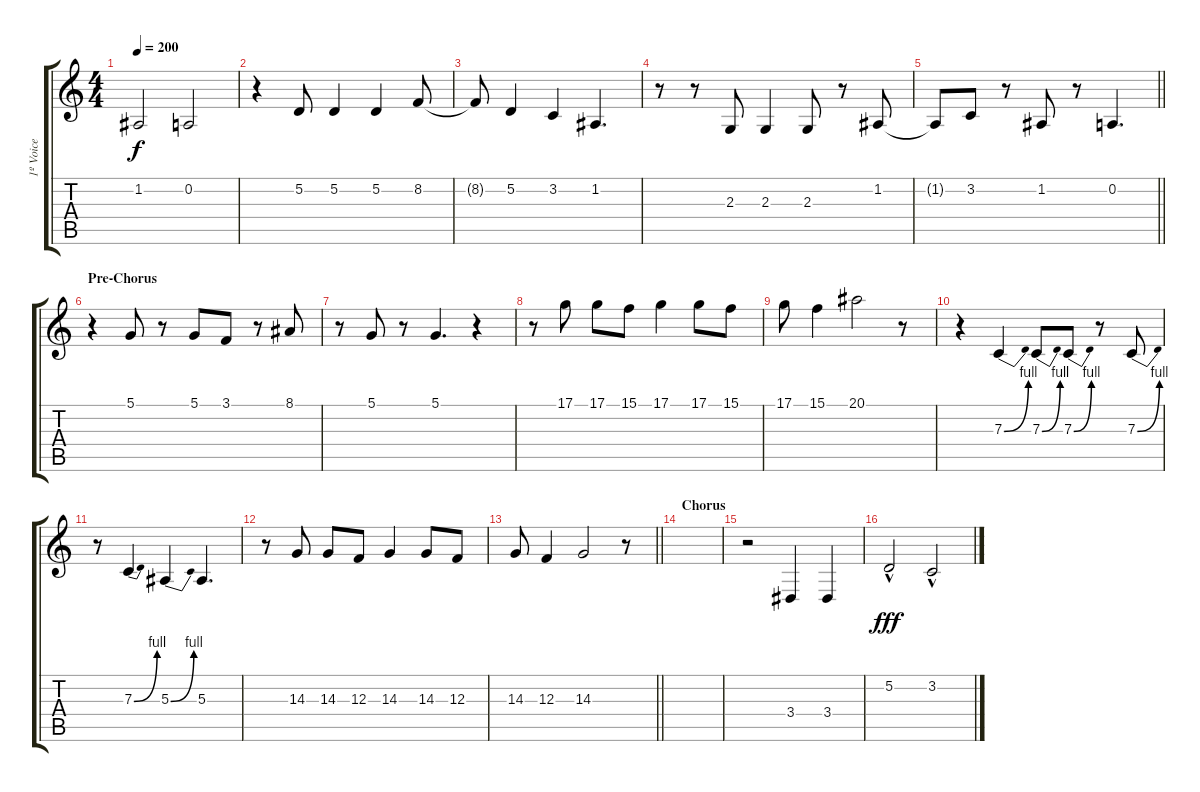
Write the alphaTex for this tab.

\track ("1º Voice" "1º Voice") {instrument clarinet}
\staff {score tabs}
\tuning (D4 A3 F3 C3 G2 C2) {hide}
\ts (4 4)
\tempo 200
\clef g2
\ks c
1.2.2{dy f} 0.2.2 |
r.4 5.2.8 5.2.4 5.2.4 8.2.8 |
8.2{t}.8 5.2.4 3.2.4 1.2.4{d} |
r.8 r.8 2.3.8 2.3.4 2.3.8 r.8 1.2.8 |
\barLineRight lightlight
1.2{t}.8 3.2.8 r.8 1.2.8 r.8 0.2.4{d} |
\section ("" "Pre-Chorus")
r.4 5.1.8 r.8 5.1.8 3.1.8 r.8 8.1.8 |
r.8 5.1.8 r.8 5.1.4{d} r.4 |
r.8 17.1.8 17.1.8 15.1.8 17.1.4 17.1.8 15.1.8 |
17.1.8 15.1.4 20.1.2 r.8 |
r.4 7.3{be (bend 0 0 60 4)}.4 7.3{be (bend 0 0 60 4)}.8 7.3{be (bend 0 0 60 4)}.8 r.8 7.3{be (bend 0 0 60 4)}.8 |
r.8 7.3{be (bend 0 0 60 4)}.4 5.3{be (bend 0 0 60 4)}.4 5.3.4{d} |
r.8 14.3.8 14.3.8 12.3.8 14.3.4 14.3.8 12.3.8 |
\barLineRight lightlight
14.3.8 12.3.4 14.3.2 r.8 |
\section ("" "Chorus")
|
r.2 3.4.4 3.4.4 |
5.2{hac}.2{dy fff} 3.2{hac}.2
